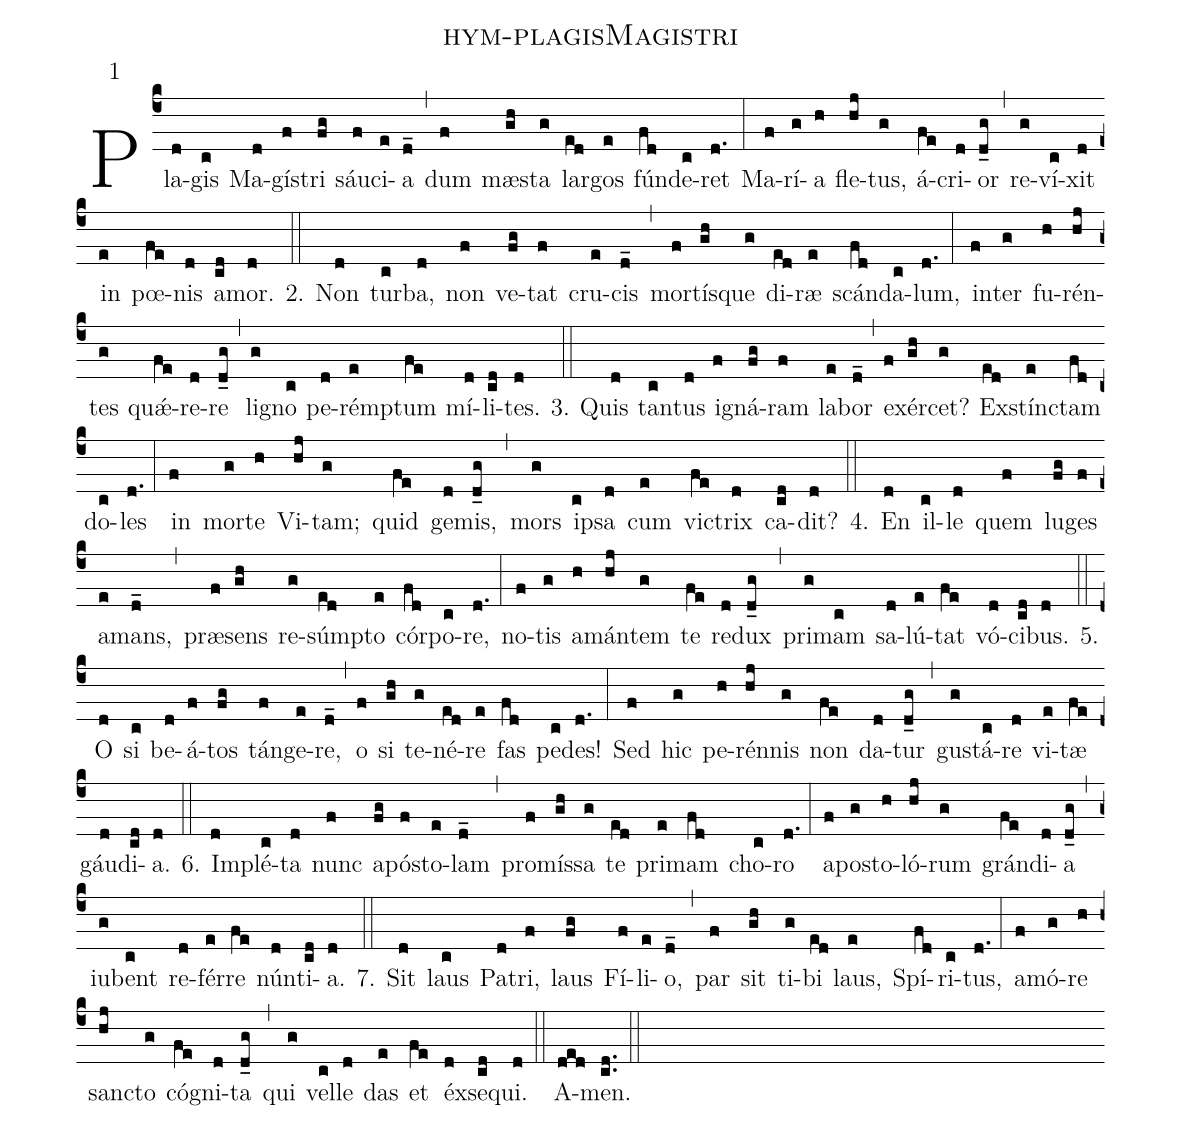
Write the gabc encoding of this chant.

name: hym-plagisMagistri;
mode:1;
%%
(c4)Pla(d)gis(c) Ma(d)gí(f)stri(fg) sáu(f)ci(e)a(d_) (,)
dum(f) mæ(gh)sta(g) lar(ed)gos(e) fún(fd)de(c)ret(d.) (:)
Ma(f)rí(g)a(h) fle(hj)tus,(g) á(fe)cri(d)or(d_g) (,)
re(g)ví(c)xit(d) in(e) pœ(fe)nis(d) a(cd)mor.(d)
2.(::) Non(d) tur(c)ba,(d) non(f) ve(fg)tat(f) cru(e)cis(d_) (,)
mor(f)tís(gh)que(g) di(ed)ræ(e) scán(fd)da(c)lum,(d.) (:)
in(f)ter(g) fu(h)rén(hj)tes(g) quǽ(fe)re(d)re(d_g) (,)
li(g)gno(c) pe(d)rém(e)ptum(fe) mí(d)li(cd)tes.(d)
3.(::) Quis(d) tan(c)tus(d) i(f)gná(fg)ram(f) la(e)bor(d_) (,)
e(f)xér(gh)cet?(g) Ex(ed)stín(e)ctam(fd) do(c)les(d.) (:)
in(f) mor(g)te(h) Vi(hj)tam;(g) quid(fe) ge(d)mis,(d_g) (,)
mors(g) i(c)psa(d) cum(e) vi(fe)ctrix(d) ca(cd)dit?(d)
4.(::) En(d) il(c)le(d) quem(f) lu(fg)ges(f) a(e)mans,(d_) (,)
præ(f)sens(gh) re(g)súm(ed)pto(e) cór(fd)po(c)re,(d.) (:)
no(f)tis(g) a(h)mán(hj)tem(g) te(fe) re(d)dux(d_g) (,)
pri(g)mam(c) sa(d)lú(e)tat(fe) vó(d)ci(cd)bus.(d)
5.(::) O(d) si(c) be(d)á(f)tos(fg) tán(f)ge(e)re,(d_) (,)
o(f) si(gh) te(g)né(ed)re(e) fas(fd) pe(c)des!(d.) (:)
Sed(f) hic(g) pe(h)rén(hj)nis(g) non(fe) da(d)tur(d_g) (,)
gu(g)stá(c)re(d) vi(e)tæ(fe) gáu(d)di(cd)a.(d)
6.(::) Im(d)plé(c)ta(d) nunc(f) a(fg)pó(f)sto(e)lam(d_) (,)
pro(f)mís(gh)sa(g) te(ed) pri(e)mam(fd) cho(c)ro(d.) (:)
a(f)po(g)sto(h)ló(hj)rum(g) grán(fe)di(d)a(d_g) (,)
iu(g)bent(c) re(d)fér(e)re(fe) nún(d)ti(cd)a.(d)
7.(::) Sit(d) laus(c) Pa(d)tri,(f) laus(fg) Fí(f)li(e)o,(d_) (,)
par(f) sit(gh) ti(g)bi(ed) laus,(e) Spí(fd)ri(c)tus,(d.) (:)
a(f)mó(g)re(h) san(hj)cto(g) có(fe)gni(d)ta(d_g) (,)
qui(g) vel(c)le(d) das(e) et(fe) éx(d)se(cd)qui.(d) (::)
A(ded)men.(cd..) (::)
